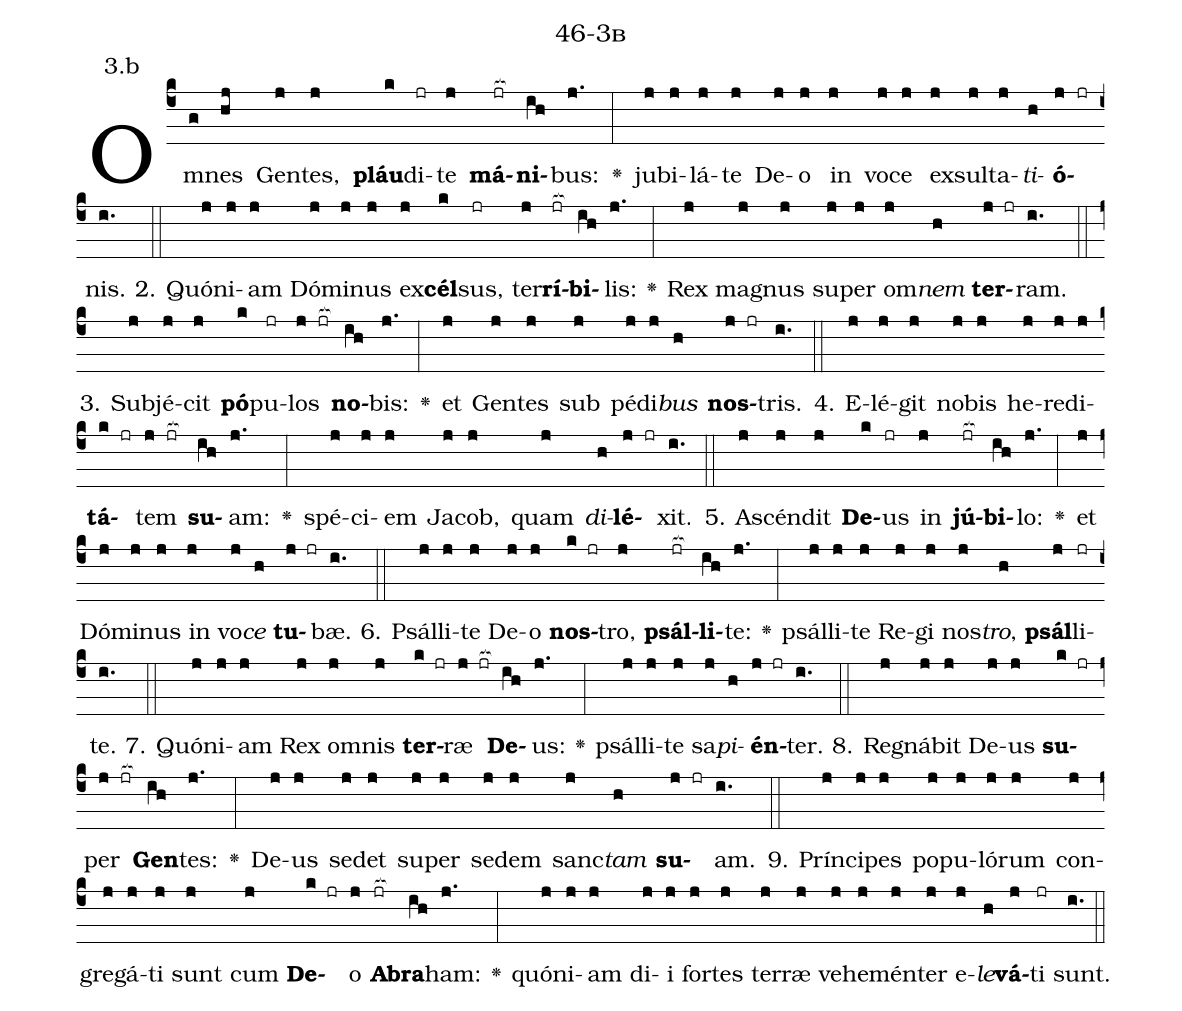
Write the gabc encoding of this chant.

name: 46-3b;
annotation: 3.b;
%%
(c4)Om(g)nes(hj) Gen(j)tes,(j) <b>pláu</b>(k)di(jr)te(j) <b>má</b>(jr[ocb:1{])<b>ni</b>(ih[ocb:0}])bus:(j.) <v>\greheightstar</v>(:) ju(j)bi(j)lá(j)te(j) De(j)o(j) in(j) vo(j)ce(j) ex(j)sul(j)ta(j)<i>ti</i>(h)<b>ó</b>(j jr)nis.(i.) (::)
2. Quón(j)i(j)am(j) Dó(j)mi(j)nus(j) ex(j)<b>cél</b>(k)sus,(jr) ter(j)<b>rí</b>(jr[ocb:1{])<b>bi</b>(ih[ocb:0}])lis:(j.) <v>\greheightstar</v>(:) Rex(j) ma(j)gnus(j) su(j)per(j) om(j)<i>nem</i>(h) <b>ter</b>(j jr)ram.(i.) (::)
3. Sub(j)jé(j)cit(j) <b>pó</b>(k)pu(jr)los(j jr[ocb:1{]) <b>no</b>(ih[ocb:0}])bis:(j.) <v>\greheightstar</v>(:) et(j) Gen(j)tes(j) sub(j) pé(j)di(j)<i>bus</i>(h) <b>nos</b>(j jr)tris.(i.) (::)
4. E(j)lé(j)git(j) no(j)bis(j) he(j)re(j)di(j)<b>tá</b>(k jr)tem(j jr[ocb:1{]) <b>su</b>(ih[ocb:0}])am:(j.) <v>\greheightstar</v>(:) spé(j)ci(j)em(j) Ja(j)cob,(j) quam(j) <i>di</i>(h)<b>lé</b>(j jr)xit.(i.) (::)
5. A(j)scén(j)dit(j) <b>De</b>(k)us(jr) in(j) <b>jú</b>(jr[ocb:1{])<b>bi</b>(ih[ocb:0}])lo:(j.) <v>\greheightstar</v>(:) et(j) Dó(j)mi(j)nus(j) in(j) vo(j)<i>ce</i>(h) <b>tu</b>(j jr)bæ.(i.) (::)
6. Psál(j)li(j)te(j) De(j)o(j) <b>nos</b>(k jr)tro,(j) <b>psál</b>(jr[ocb:1{])<b>li</b>(ih[ocb:0}])te:(j.) <v>\greheightstar</v>(:) psál(j)li(j)te(j) Re(j)gi(j) nos(j)<i>tro</i>,(h) <b>psál</b>(j)li(jr)te.(i.) (::)
7. Quón(j)i(j)am(j) Rex(j) om(j)nis(j) <b>ter</b>(k jr)ræ(j jr[ocb:1{]) <b>De</b>(ih[ocb:0}])us:(j.) <v>\greheightstar</v>(:) psál(j)li(j)te(j) sa(j)<i>pi</i>(h)<b>én</b>(j jr)ter.(i.) (::)
8. Re(j)gná(j)bit(j) De(j)us(j) <b>su</b>(k jr)per(j jr[ocb:1{]) <b>Gen</b>(ih[ocb:0}])tes:(j.) <v>\greheightstar</v>(:) De(j)us(j) se(j)det(j) su(j)per(j) se(j)dem(j) sanc(j)<i>tam</i>(h) <b>su</b>(j jr)am.(i.) (::)
9. Prín(j)ci(j)pes(j) po(j)pu(j)ló(j)rum(j) con(j)gre(j)gá(j)ti(j) sunt(j) cum(j) <b>De</b>(k jr)o(j) <b>A</b>(jr[ocb:1{])<b>bra</b>(ih[ocb:0}])ham:(j.) <v>\greheightstar</v>(:) quón(j)i(j)am(j) di(j)i(j) for(j)tes(j) ter(j)ræ(j) ve(j)he(j)mén(j)ter(j) e(j)<i>le</i>(h)<b>vá</b>(j)ti(jr) sunt.(i.) (::)
